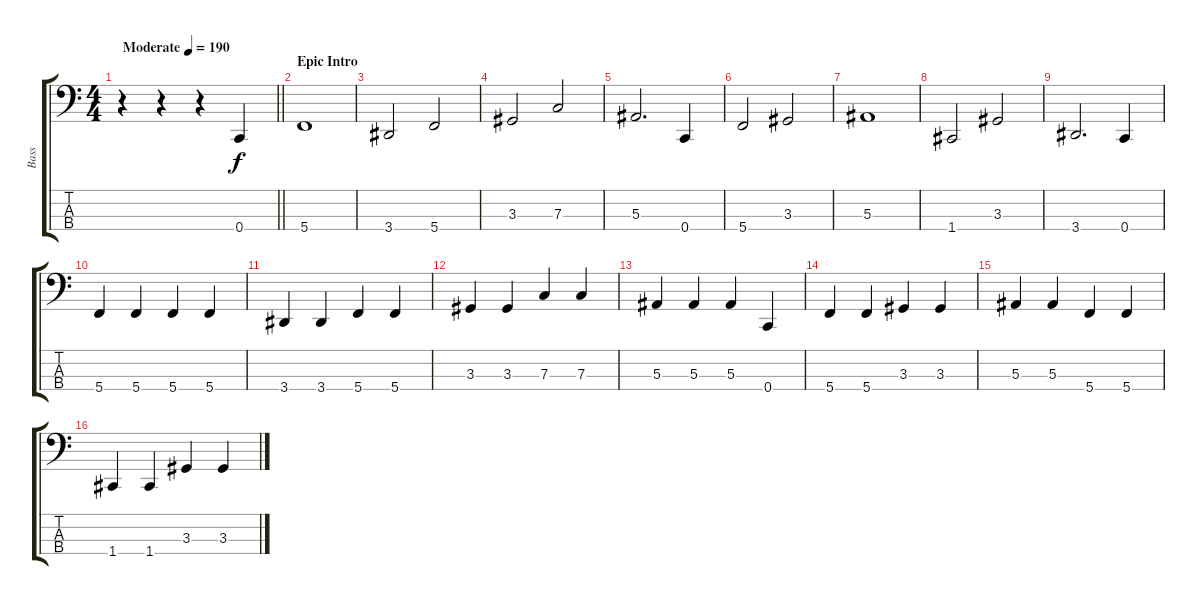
\track ("Bass" "Bass") {instrument electricbasspick}
\staff {score tabs}
\tuning (Eb2 Bb1 F1 C1) {hide}
\ts (4 4)
\tempo (190 "Moderate")
\clef f4
\barLineRight lightlight
\ks c
r.4{dy f instrument electricbasspick} r.4 r.4 0.4.4 |
\section ("" "Epic Intro")
5.4.1 |
3.4.2 5.4.2 |
3.3.2 7.3.2 |
5.3.2{d} 0.4.4 |
5.4.2 3.3.2 |
5.3.1 |
1.4.2 3.3.2 |
3.4.2{d} 0.4.4 |
5.4.4 5.4.4 5.4.4 5.4.4 |
3.4.4 3.4.4 5.4.4 5.4.4 |
3.3.4 3.3.4 7.3.4 7.3.4 |
5.3.4 5.3.4 5.3.4 0.4.4 |
5.4.4 5.4.4 3.3.4 3.3.4 |
5.3.4 5.3.4 5.4.4 5.4.4 |
1.4.4 1.4.4 3.3.4 3.3.4
